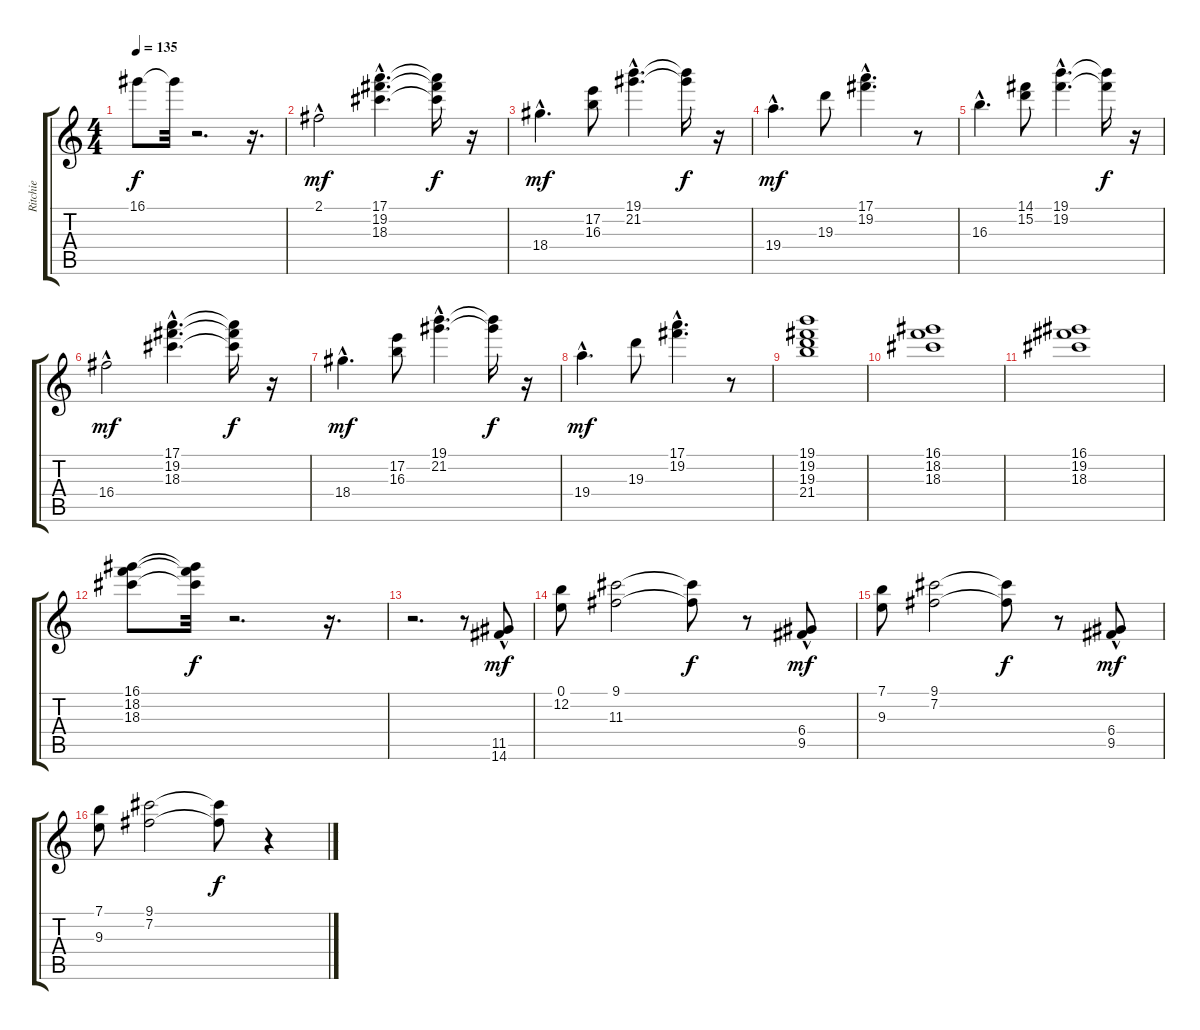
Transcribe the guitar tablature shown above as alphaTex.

\track ("Ritchie" "Ritchie") {instrument overdrivenguitar}
\staff {score tabs}
\tuning (E4 B3 G3 D3 A2 E2) {hide}
\ts (4 4)
\tempo 135
\clef g2
\ks c
16.1{t}.8{dy f} 16.1{t}.32 r.2{d} r.16{d} |
2.1{hac}.2{dy mf} (17.1{hac} 19.2{hac} 18.3{hac}).4{d} (17.1{t} 19.2{t} 18.3{t}).16{dy f} r.16 |
18.4{hac}.4{d dy mf} (17.2 16.3).8 (19.1{hac} 21.2{hac}).4{d} (19.1{t} 21.2{t}).16{dy f} r.16 |
19.4{hac}.4{d dy mf} 19.3.8 (17.1{hac} 19.2{hac}).4{d} r.8 |
16.3{hac}.4{d} (14.1 15.2).8 (19.1{hac} 19.2{hac}).4{d} (19.1{t} 19.2{t}).16{dy f} r.16 |
16.4{hac}.2{dy mf} (17.1{hac} 19.2{hac} 18.3{hac}).4{d} (17.1{t} 19.2{t} 18.3{t}).16{dy f} r.16 |
18.4{hac}.4{d dy mf} (17.2 16.3).8 (19.1{hac} 21.2{hac}).4{d} (19.1{t} 21.2{t}).16{dy f} r.16 |
19.4{hac}.4{d dy mf} 19.3.8 (17.1{hac} 19.2{hac}).4{d} r.8 |
(19.1 19.2 19.3 21.4).1 |
(16.1 18.2 18.3).1 |
(16.1 19.2 18.3).1 |
(16.1 18.2 18.3).8 (16.1{t} 18.2{t} 18.3{t}).32{dy f} r.2{d} r.16{d} |
r.2{d} r.8 (11.5 14.6{hac}).8{dy mf} |
(0.1 12.2).8 (9.1 11.3).2 (9.1{t} 11.3{t}).8{dy f} r.8 (6.4 9.5{hac}).8{dy mf} |
(7.1 9.3).8 (9.1 7.2).2 (9.1{t} 7.2{t}).8{dy f} r.8 (6.4 9.5{hac}).8{dy mf} |
(7.1 9.3).8 (9.1 7.2).2 (9.1{t} 7.2{t}).8{dy f} r.4
